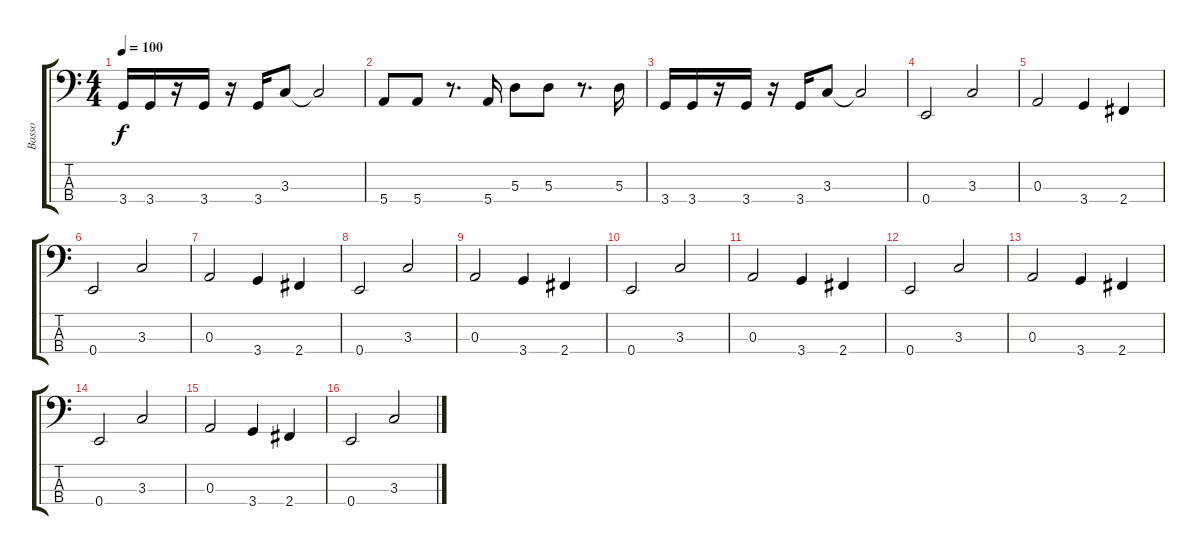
\track ("Basso" "Basso") {instrument electricbassfinger}
\staff {score tabs}
\tuning (G2 D2 A1 E1) {hide}
\ts (4 4)
\tempo 100
\clef f4
\ks c
3.4.16{dy f} 3.4.16 r.16 3.4.16 r.16 3.4.16 3.3.8 3.3{t}.2 |
5.4.8 5.4.8 r.8{d} 5.4.16 5.3.8 5.3.8 r.8{d} 5.3.16 |
3.4.16 3.4.16 r.16 3.4.16 r.16 3.4.16 3.3.8 3.3{t}.2 |
0.4.2 3.3.2 |
0.3.2 3.4.4 2.4.4 |
0.4.2 3.3.2 |
0.3.2 3.4.4 2.4.4 |
0.4.2 3.3.2 |
0.3.2 3.4.4 2.4.4 |
0.4.2 3.3.2 |
0.3.2 3.4.4 2.4.4 |
0.4.2 3.3.2 |
0.3.2 3.4.4 2.4.4 |
0.4.2 3.3.2 |
0.3.2 3.4.4 2.4.4 |
0.4.2 3.3.2
